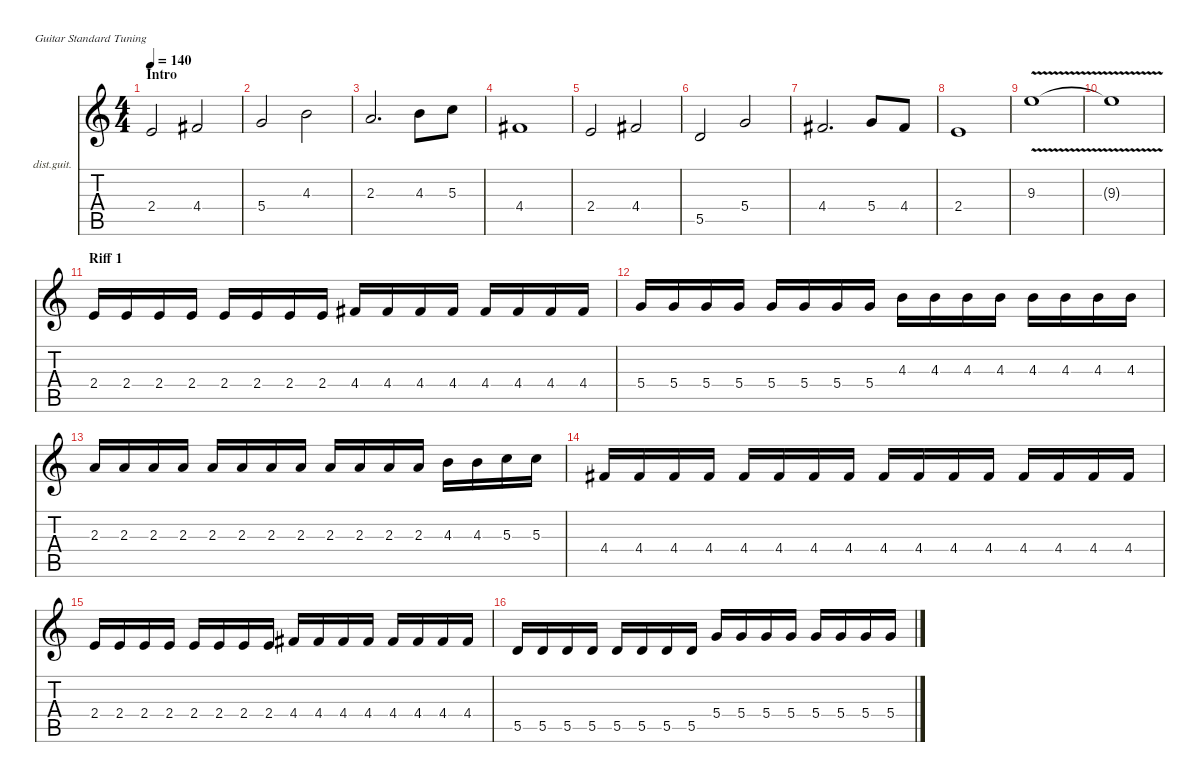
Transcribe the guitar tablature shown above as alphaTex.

\defaultSystemsLayout 4
\hideDynamics
\bracketExtendMode nobrackets
\firstSystemTrackNameOrientation horizontal
\otherSystemsTrackNameOrientation horizontal
\track ("Lead Guitar" "dist.guit.") {instrument distortionguitar}
\staff {score tabs}
\tuning (E4 B3 G3 D3 A2 E2)
\ts (4 4)
\beaming (8 2 2 2 2)
\section ("" "Intro")
\tempo 140
\clef g2
\ks c
2.4.2{dy mf instrument distortionguitar} 4.4{acc #}.2 |
5.4.2 4.3.2 |
2.3.2{d} 4.3.8 5.3.8 |
4.4{acc #}.1 |
2.4.2 4.4{acc #}.2 |
5.5.2 5.4.2 |
4.4{acc #}.2{d} 5.4.8 4.4{acc #}.8 |
2.4.1 |
9.3{v}.1{dy f} |
9.3{t}.1 |
\section ("" "Riff 1")
2.4.16{dy mf} 2.4.16 2.4.16 2.4.16 2.4.16 2.4.16 2.4.16 2.4.16 4.4{acc #}.16 4.4{acc #}.16 4.4{acc #}.16 4.4{acc #}.16 4.4{acc #}.16 4.4{acc #}.16 4.4{acc #}.16 4.4{acc #}.16 |
5.4.16 5.4.16 5.4.16 5.4.16 5.4.16 5.4.16 5.4.16 5.4.16 4.3.16 4.3.16 4.3.16 4.3.16 4.3.16 4.3.16 4.3.16 4.3.16 |
2.3.16 2.3.16 2.3.16 2.3.16 2.3.16 2.3.16 2.3.16 2.3.16 2.3.16 2.3.16 2.3.16 2.3.16 4.3.16 4.3.16 5.3.16 5.3.16 |
4.4{acc #}.16 4.4{acc #}.16 4.4{acc #}.16 4.4{acc #}.16 4.4{acc #}.16 4.4{acc #}.16 4.4{acc #}.16 4.4{acc #}.16 4.4{acc #}.16 4.4{acc #}.16 4.4{acc #}.16 4.4{acc #}.16 4.4{acc #}.16 4.4{acc #}.16 4.4{acc #}.16 4.4{acc #}.16 |
2.4.16 2.4.16 2.4.16 2.4.16 2.4.16 2.4.16 2.4.16 2.4.16 4.4{acc #}.16 4.4{acc #}.16 4.4{acc #}.16 4.4{acc #}.16 4.4{acc #}.16 4.4{acc #}.16 4.4{acc #}.16 4.4{acc #}.16 |
5.5.16 5.5.16 5.5.16 5.5.16 5.5.16 5.5.16 5.5.16 5.5.16 5.4.16 5.4.16 5.4.16 5.4.16 5.4.16 5.4.16 5.4.16 5.4.16
